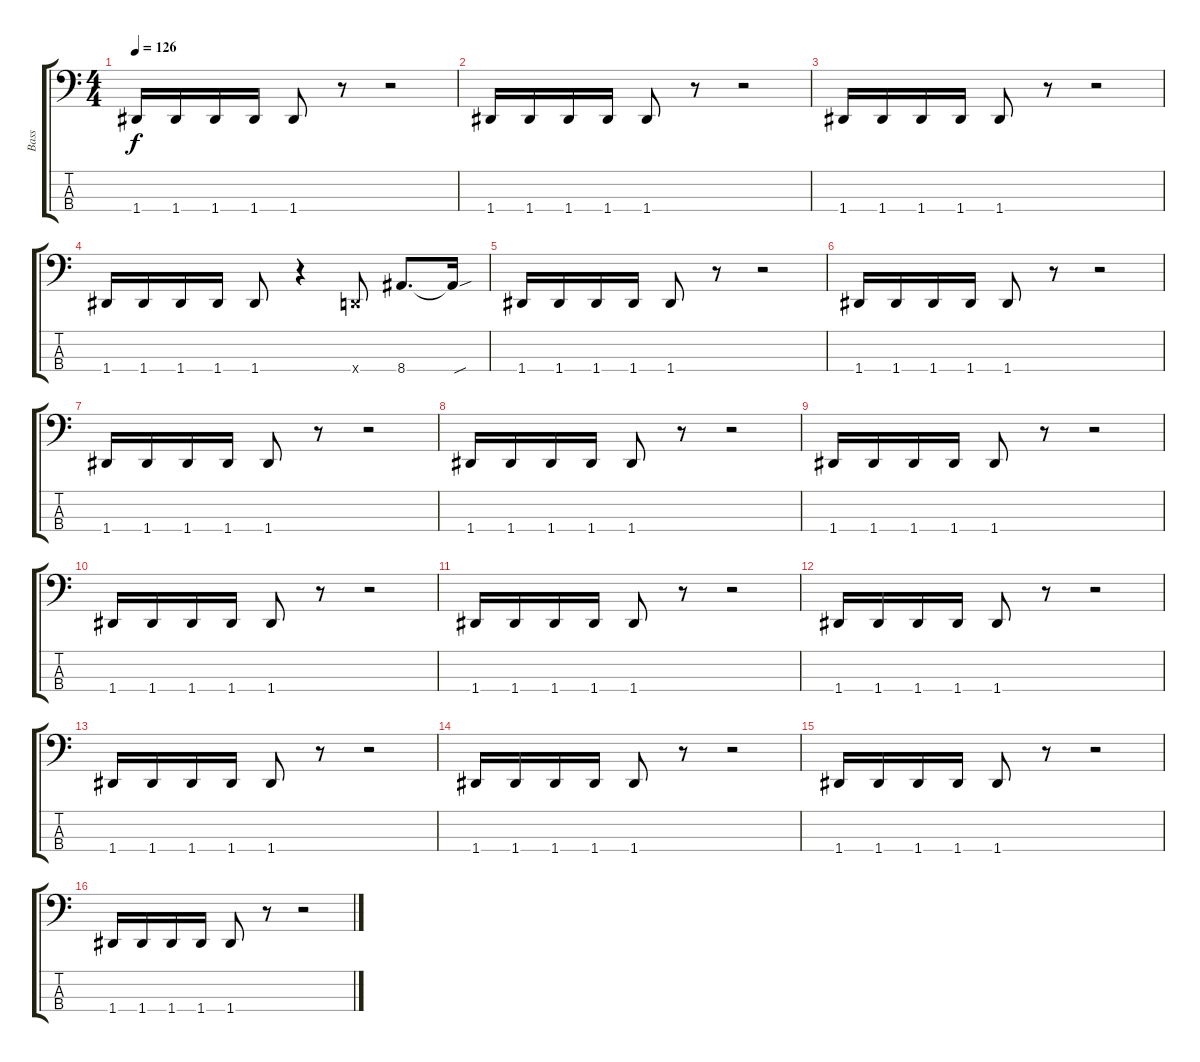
\track ("Bass" "Bass") {instrument electricbasspick}
\staff {score tabs}
\tuning (F2 C2 G1 D1) {hide}
\ts (4 4)
\tempo 126
\clef f4
\ks c
1.4.16{dy f} 1.4.16 1.4.16 1.4.16 1.4.8 r.8 r.2 |
1.4.16 1.4.16 1.4.16 1.4.16 1.4.8 r.8 r.2 |
1.4.16 1.4.16 1.4.16 1.4.16 1.4.8 r.8 r.2 |
1.4.16 1.4.16 1.4.16 1.4.16 1.4.8 r.4 0.4{x}.8 8.4.8{d} 8.4{sou t}.16 |
1.4.16 1.4.16 1.4.16 1.4.16 1.4.8 r.8 r.2 |
1.4.16 1.4.16 1.4.16 1.4.16 1.4.8 r.8 r.2 |
1.4.16 1.4.16 1.4.16 1.4.16 1.4.8 r.8 r.2 |
1.4.16 1.4.16 1.4.16 1.4.16 1.4.8 r.8 r.2 |
1.4.16 1.4.16 1.4.16 1.4.16 1.4.8 r.8 r.2 |
1.4.16 1.4.16 1.4.16 1.4.16 1.4.8 r.8 r.2 |
1.4.16 1.4.16 1.4.16 1.4.16 1.4.8 r.8 r.2 |
1.4.16 1.4.16 1.4.16 1.4.16 1.4.8 r.8 r.2 |
1.4.16 1.4.16 1.4.16 1.4.16 1.4.8 r.8 r.2 |
1.4.16 1.4.16 1.4.16 1.4.16 1.4.8 r.8 r.2 |
1.4.16 1.4.16 1.4.16 1.4.16 1.4.8 r.8 r.2 |
1.4.16 1.4.16 1.4.16 1.4.16 1.4.8 r.8 r.2
